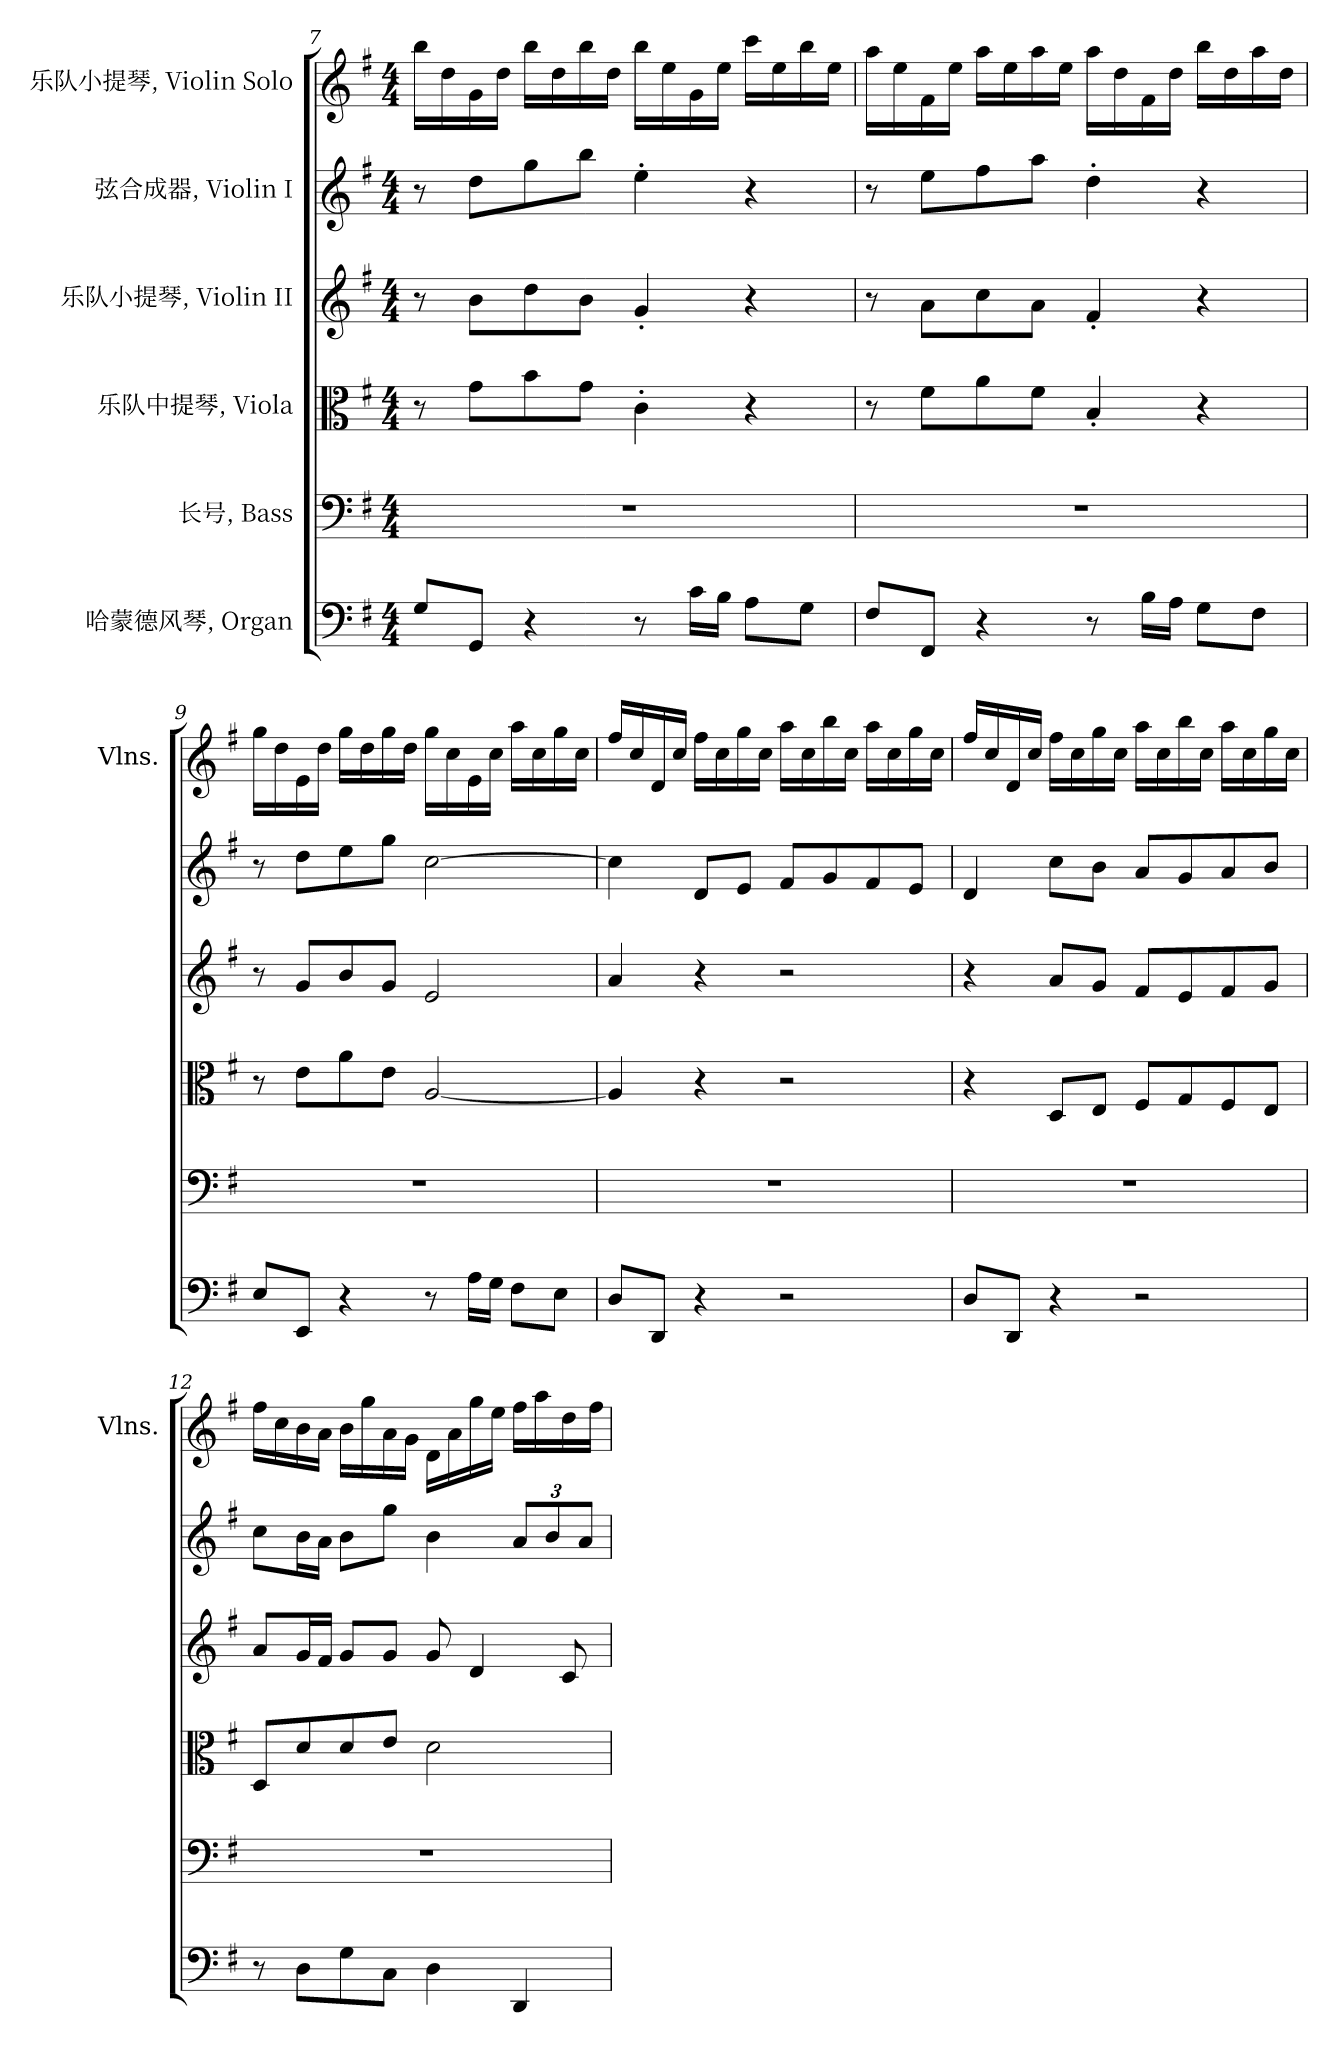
**kern	**kern	**kern	**kern	**kern	**kern
*part6	*part5	*part4	*part3	*part2	*part1
*staff6	*staff5	*staff4	*staff3	*staff2	*staff1
*I"哈蒙德风琴, Organ	*I"长号, Bass	*I"乐队中提琴, Viola	*I"乐队小提琴, Violin II	*I"弦合成器, Violin I	*I"乐队小提琴, Violin Solo
*	*	*	*	*	*I'Vlns.
*clefF4	*clefF4	*clefC3	*clefG2	*clefG2	*clefG2
*k[f#]	*k[f#]	*k[f#]	*k[f#]	*k[f#]	*k[f#]
*M4/4	*M4/4	*M4/4	*M4/4	*M4/4	*M4/4
=7	=7	=7	=7	=7	=7
8G/L	1r	8r	8r	8r	16bb\LL
.	.	.	.	.	16dd\
8GG/J	.	8g\L	8b\L	8dd\L	16g\
.	.	.	.	.	16dd\JJ
4r	.	8b\	8dd\	8gg\	16bb\LL
.	.	.	.	.	16dd\
.	.	8g\J	8b\J	8bb\J	16bb\
.	.	.	.	.	16dd\JJ
8r	.	4c'\	4g'/	4ee'\	16bb\LL
.	.	.	.	.	16ee\
16c\LL	.	.	.	.	16g\
16B\JJ	.	.	.	.	16ee\JJ
8A\L	.	4r	4r	4r	16ccc\LL
.	.	.	.	.	16ee\
8G\J	.	.	.	.	16bb\
.	.	.	.	.	16ee\JJ
!!LO:LB:g=z
=8	=8	=8	=8	=8	=8
8F#/L	1r	8r	8r	8r	16aa\LL
.	.	.	.	.	16ee\
8FF#/J	.	8f#\L	8a\L	8ee\L	16f#\
.	.	.	.	.	16ee\JJ
4r	.	8a\	8cc\	8ff#\	16aa\LL
.	.	.	.	.	16ee\
.	.	8f#\J	8a\J	8aa\J	16aa\
.	.	.	.	.	16ee\JJ
8r	.	4B'/	4f#'/	4dd'\	16aa\LL
.	.	.	.	.	16dd\
16B\LL	.	.	.	.	16f#\
16A\JJ	.	.	.	.	16dd\JJ
8G\L	.	4r	4r	4r	16bb\LL
.	.	.	.	.	16dd\
8F#\J	.	.	.	.	16aa\
.	.	.	.	.	16dd\JJ
=9	=9	=9	=9	=9	=9
8E/L	1r	8r	8r	8r	16gg\LL
.	.	.	.	.	16dd\
8EE/J	.	8e\L	8g/L	8dd\L	16e\
.	.	.	.	.	16dd\JJ
4r	.	8a\	8b/	8ee\	16gg\LL
.	.	.	.	.	16dd\
.	.	8e\J	8g/J	8gg\J	16gg\
.	.	.	.	.	16dd\JJ
8r	.	[2A/	2e/	[2cc\	16gg\LL
.	.	.	.	.	16cc\
16A\LL	.	.	.	.	16e\
16G\JJ	.	.	.	.	16cc\JJ
8F#\L	.	.	.	.	16aa\LL
.	.	.	.	.	16cc\
8E\J	.	.	.	.	16gg\
.	.	.	.	.	16cc\JJ
!!LO:PB:g=z
=10	=10	=10	=10	=10	=10
8D/L	1r	4A/]	4a/	4cc\]	16ff#/LL
.	.	.	.	.	16cc/
8DD/J	.	.	.	.	16d/
.	.	.	.	.	16cc/JJ
4r	.	4r	4r	8d/L	16ff#\LL
.	.	.	.	.	16cc\
.	.	.	.	8e/J	16gg\
.	.	.	.	.	16cc\JJ
2r	.	2r	2r	8f#/L	16aa\LL
.	.	.	.	.	16cc\
.	.	.	.	8g/	16bb\
.	.	.	.	.	16cc\JJ
.	.	.	.	8f#/	16aa\LL
.	.	.	.	.	16cc\
.	.	.	.	8e/J	16gg\
.	.	.	.	.	16cc\JJ
=11	=11	=11	=11	=11	=11
8D/L	1r	4r	4r	4d/	16ff#/LL
.	.	.	.	.	16cc/
8DD/J	.	.	.	.	16d/
.	.	.	.	.	16cc/JJ
4r	.	8D/L	8a/L	8cc\L	16ff#\LL
.	.	.	.	.	16cc\
.	.	8E/J	8g/J	8b\J	16gg\
.	.	.	.	.	16cc\JJ
2r	.	8F#/L	8f#/L	8a/L	16aa\LL
.	.	.	.	.	16cc\
.	.	8G/	8e/	8g/	16bb\
.	.	.	.	.	16cc\JJ
.	.	8F#/	8f#/	8a/	16aa\LL
.	.	.	.	.	16cc\
.	.	8E/J	8g/J	8b/J	16gg\
.	.	.	.	.	16cc\JJ
!!LO:LB:g=z
=12	=12	=12	=12	=12	=12
8r	1r	8D/L	8a/L	8cc\L	16ff#\LL
.	.	.	.	.	16cc\
8D\L	.	8d/	16g/L	16b\L	16b\
.	.	.	16f#/JJ	16a\JJ	16a\JJ
8G\	.	8d/	8g/L	8b\L	16b\LL
.	.	.	.	.	16gg\
8C\J	.	8e/J	8g/J	8gg\J	16a\
.	.	.	.	.	16g\JJ
4D\	.	2d\	8g/	4b\	16d\LL
.	.	.	.	.	16a\
.	.	.	4d/	.	16gg\
.	.	.	.	.	16ee\JJ
*	*	*	*	*Xbrackettup	*
4DD/	.	.	.	12a/L	16ff#\LL
.	.	.	.	.	16aa\
.	.	.	.	12b/	.
.	.	.	8c/	.	16dd\
.	.	.	.	12a/J	.
.	.	.	.	.	16ff#\JJ
=	=	=	=	=	=
*-	*-	*-	*-	*-	*-
